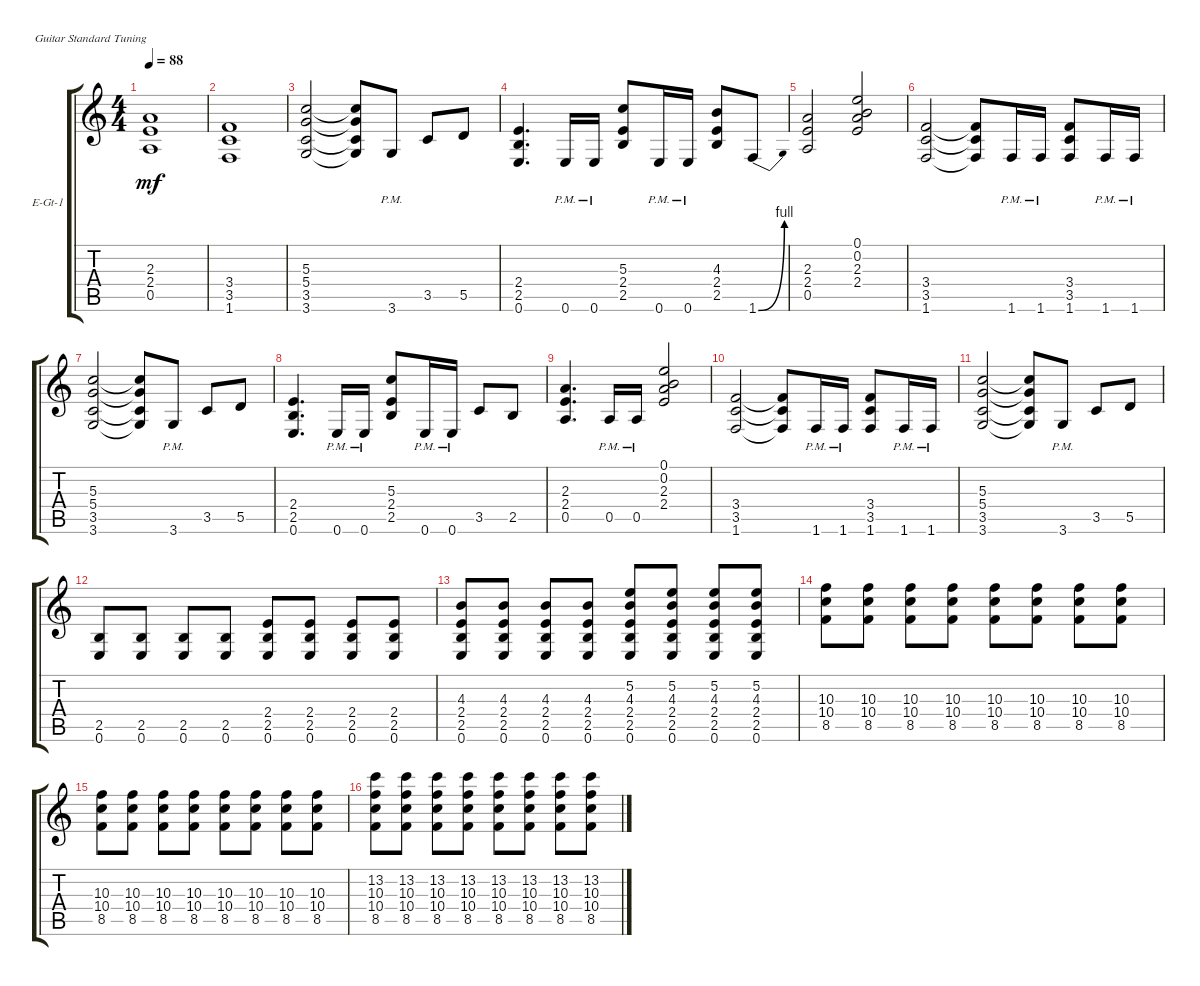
\defaultSystemsLayout 4
\bracketExtendMode groupsimilarinstruments
\firstSystemTrackNameOrientation horizontal
\otherSystemsTrackNameOrientation horizontal
\track ("Electric Guitar 1" "E-Gt-1") {instrument distortionguitar}
\staff {score tabs}
\tuning (E4 B3 G3 D3 A2 E2)
\ts (4 4)
\tempo 88
\clef g2
\ks c
(2.3 2.4 0.5).1{dy mf} |
(1.6 3.5 3.4).1 |
(3.6 3.5 5.4 5.3).2 (5.3{t} 5.4{t} 3.5{t} 3.6{t}).8 3.6{pm}.8 3.5.8 5.5.8 |
(2.4 2.5 0.6).4{d} 0.6{pm}.16 0.6{pm}.16 (2.5 2.4 5.3).8 0.6{pm}.16 0.6{pm}.16 (2.5 2.4 4.3).8 1.6{be (bend 0 0 15 4)}.8 |
(0.5 2.4 2.3).2 (2.4 2.3 0.2 0.1).2 |
(3.4 3.5 1.6).2 (1.6{t} 3.5{t} 3.4{t}).8 1.6{pm}.16 1.6{pm}.16 (1.6 3.5 3.4).8 1.6{pm}.16 1.6{pm}.16 |
(3.6 3.5 5.4 5.3).2 (5.3{t} 5.4{t} 3.5{t} 3.6{t}).8 3.6{pm}.8 3.5.8 5.5.8 |
(2.4 2.5 0.6).4{d} 0.6{pm}.16 0.6{pm}.16 (2.5 2.4 5.3).8 0.6{pm}.16 0.6{pm}.16 3.5.8 2.5.8 |
(0.5 2.4 2.3).4{d} 0.5{pm}.16 0.5{pm}.16 (2.4 2.3 0.2 0.1).2 |
(3.4 3.5 1.6).2 (1.6{t} 3.5{t} 3.4{t}).8 1.6{pm}.16 1.6{pm}.16 (1.6 3.5 3.4).8 1.6{pm}.16 1.6{pm}.16 |
(3.6 3.5 5.4 5.3).2 (5.3{t} 5.4{t} 3.5{t} 3.6{t}).8 3.6{pm}.8 3.5.8 5.5.8 |
(0.6 2.5).8 (0.6 2.5).8 (0.6 2.5).8 (0.6 2.5).8 (0.6 2.5 2.4).8 (0.6 2.5 2.4).8 (0.6 2.5 2.4).8 (0.6 2.5 2.4).8 |
(0.6 2.5 2.4 4.3).8 (0.6 2.5 2.4 4.3).8 (0.6 2.5 2.4 4.3).8 (0.6 2.5 2.4 4.3).8 (0.6 2.5 2.4 4.3 5.2).8 (0.6 2.5 2.4 4.3 5.2).8 (0.6 2.5 2.4 4.3 5.2).8 (0.6 2.5 2.4 4.3 5.2).8 |
(10.3 10.4 8.5).8 (10.3 10.4 8.5).8 (10.3 10.4 8.5).8 (10.3 10.4 8.5).8 (10.3 10.4 8.5).8 (10.3 10.4 8.5).8 (10.3 10.4 8.5).8 (10.3 10.4 8.5).8 |
(10.3 10.4 8.5).8 (10.3 10.4 8.5).8 (10.3 10.4 8.5).8 (10.3 10.4 8.5).8 (10.3 10.4 8.5).8 (10.3 10.4 8.5).8 (10.3 10.4 8.5).8 (10.3 10.4 8.5).8 |
(8.5 10.4 10.3 13.2).8 (8.5 10.4 10.3 13.2).8 (8.5 10.4 10.3 13.2).8 (8.5 10.4 10.3 13.2).8 (8.5 10.4 10.3 13.2).8 (8.5 10.4 10.3 13.2).8 (8.5 10.4 10.3 13.2).8 (8.5 10.4 10.3 13.2).8
